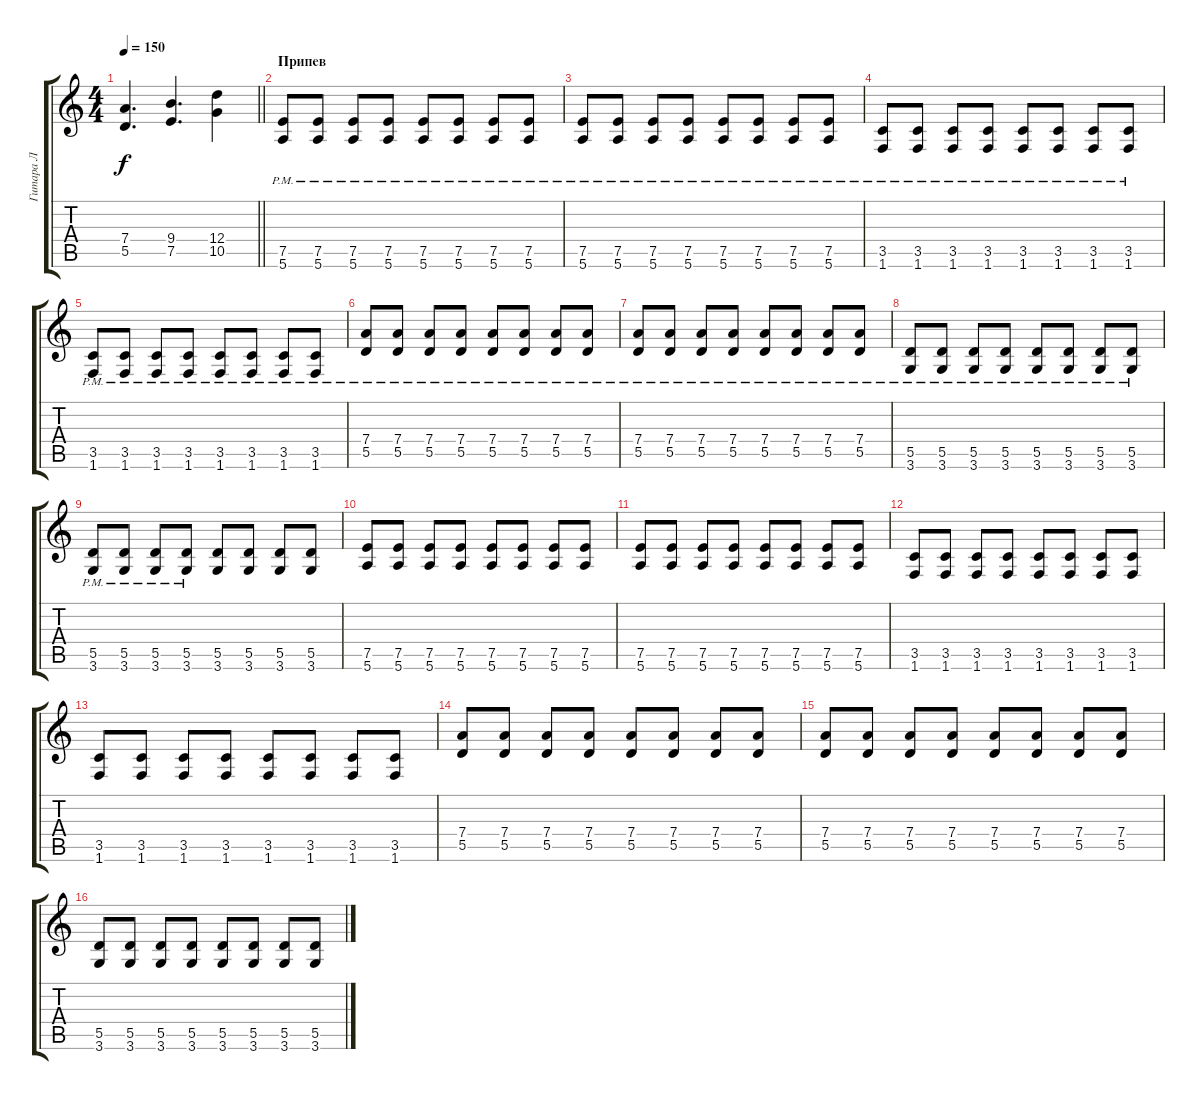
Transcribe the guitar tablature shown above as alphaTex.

\track ("Гитара Л" "Гитара Л") {instrument overdrivenguitar}
\staff {score tabs}
\tuning (E4 B3 G3 D3 A2 E2) {hide}
\ts (4 4)
\tempo 150
\clef g2
\barLineRight lightlight
\ks c
(7.4 5.5).4{d dy f} (9.4 7.5).4{d} (12.4 10.5).4 |
\section ("" "Припев")
(7.5{pm} 5.6{pm}).8 (7.5{pm} 5.6{pm}).8 (7.5{pm} 5.6{pm}).8 (7.5{pm} 5.6{pm}).8 (7.5{pm} 5.6{pm}).8 (7.5{pm} 5.6{pm}).8 (7.5{pm} 5.6{pm}).8 (7.5{pm} 5.6{pm}).8 |
(7.5{pm} 5.6{pm}).8 (7.5{pm} 5.6{pm}).8 (7.5{pm} 5.6{pm}).8 (7.5{pm} 5.6{pm}).8 (7.5{pm} 5.6{pm}).8 (7.5{pm} 5.6{pm}).8 (7.5{pm} 5.6{pm}).8 (7.5{pm} 5.6{pm}).8 |
(3.5{pm} 1.6{pm}).8 (3.5{pm} 1.6{pm}).8 (3.5{pm} 1.6{pm}).8 (3.5{pm} 1.6{pm}).8 (3.5{pm} 1.6{pm}).8 (3.5{pm} 1.6{pm}).8 (3.5{pm} 1.6{pm}).8 (3.5{pm} 1.6{pm}).8 |
(3.5{pm} 1.6{pm}).8 (3.5{pm} 1.6{pm}).8 (3.5{pm} 1.6{pm}).8 (3.5{pm} 1.6{pm}).8 (3.5{pm} 1.6{pm}).8 (3.5{pm} 1.6{pm}).8 (3.5{pm} 1.6{pm}).8 (3.5{pm} 1.6{pm}).8 |
(7.4{pm} 5.5{pm}).8 (7.4{pm} 5.5{pm}).8 (7.4{pm} 5.5{pm}).8 (7.4{pm} 5.5{pm}).8 (7.4{pm} 5.5{pm}).8 (7.4{pm} 5.5{pm}).8 (7.4{pm} 5.5{pm}).8 (7.4{pm} 5.5{pm}).8 |
(7.4{pm} 5.5{pm}).8 (7.4{pm} 5.5{pm}).8 (7.4{pm} 5.5{pm}).8 (7.4{pm} 5.5{pm}).8 (7.4{pm} 5.5{pm}).8 (7.4{pm} 5.5{pm}).8 (7.4{pm} 5.5{pm}).8 (7.4{pm} 5.5{pm}).8 |
(5.5{pm} 3.6{pm}).8 (5.5{pm} 3.6{pm}).8 (5.5{pm} 3.6{pm}).8 (5.5{pm} 3.6{pm}).8 (5.5{pm} 3.6{pm}).8 (5.5{pm} 3.6{pm}).8 (5.5{pm} 3.6{pm}).8 (5.5{pm} 3.6{pm}).8 |
(5.5{pm} 3.6{pm}).8 (5.5{pm} 3.6{pm}).8 (5.5{pm} 3.6{pm}).8 (5.5{pm} 3.6{pm}).8 (5.5 3.6).8 (5.5 3.6).8 (5.5 3.6).8 (5.5 3.6).8 |
(7.5 5.6).8 (7.5 5.6).8 (7.5 5.6).8 (7.5 5.6).8 (7.5 5.6).8 (7.5 5.6).8 (7.5 5.6).8 (7.5 5.6).8 |
(7.5 5.6).8 (7.5 5.6).8 (7.5 5.6).8 (7.5 5.6).8 (7.5 5.6).8 (7.5 5.6).8 (7.5 5.6).8 (7.5 5.6).8 |
(3.5 1.6).8 (3.5 1.6).8 (3.5 1.6).8 (3.5 1.6).8 (3.5 1.6).8 (3.5 1.6).8 (3.5 1.6).8 (3.5 1.6).8 |
(3.5 1.6).8 (3.5 1.6).8 (3.5 1.6).8 (3.5 1.6).8 (3.5 1.6).8 (3.5 1.6).8 (3.5 1.6).8 (3.5 1.6).8 |
(7.4 5.5).8 (7.4 5.5).8 (7.4 5.5).8 (7.4 5.5).8 (7.4 5.5).8 (7.4 5.5).8 (7.4 5.5).8 (7.4 5.5).8 |
(7.4 5.5).8 (7.4 5.5).8 (7.4 5.5).8 (7.4 5.5).8 (7.4 5.5).8 (7.4 5.5).8 (7.4 5.5).8 (7.4 5.5).8 |
(5.5 3.6).8 (5.5 3.6).8 (5.5 3.6).8 (5.5 3.6).8 (5.5 3.6).8 (5.5 3.6).8 (5.5 3.6).8 (5.5 3.6).8
